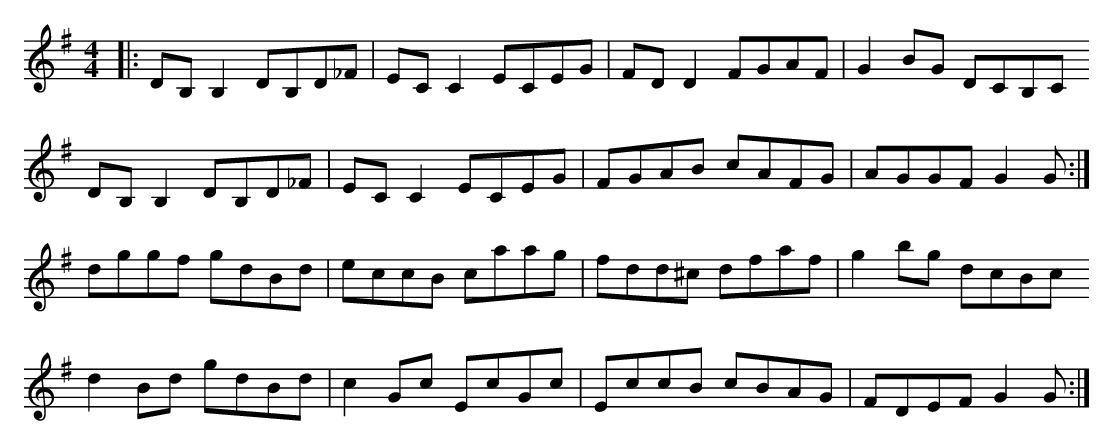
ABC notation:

X:1
M:4/4
K:G
|:DB, B,2 DB,D_F|EC C2 ECEG|FD D2 FGAF|G2 BG DCB,C
DB, B,2 DB,D_F|EC C2 ECEG|FGAB cAFG|AGGF G2 G:|
dggf gdBd|eccB caag|fdd^c dfaf|g2 bg dcBc
d2 Bd gdBd|c2 Gc EcGc|EccB cBAG|FDEF G2 G:|
